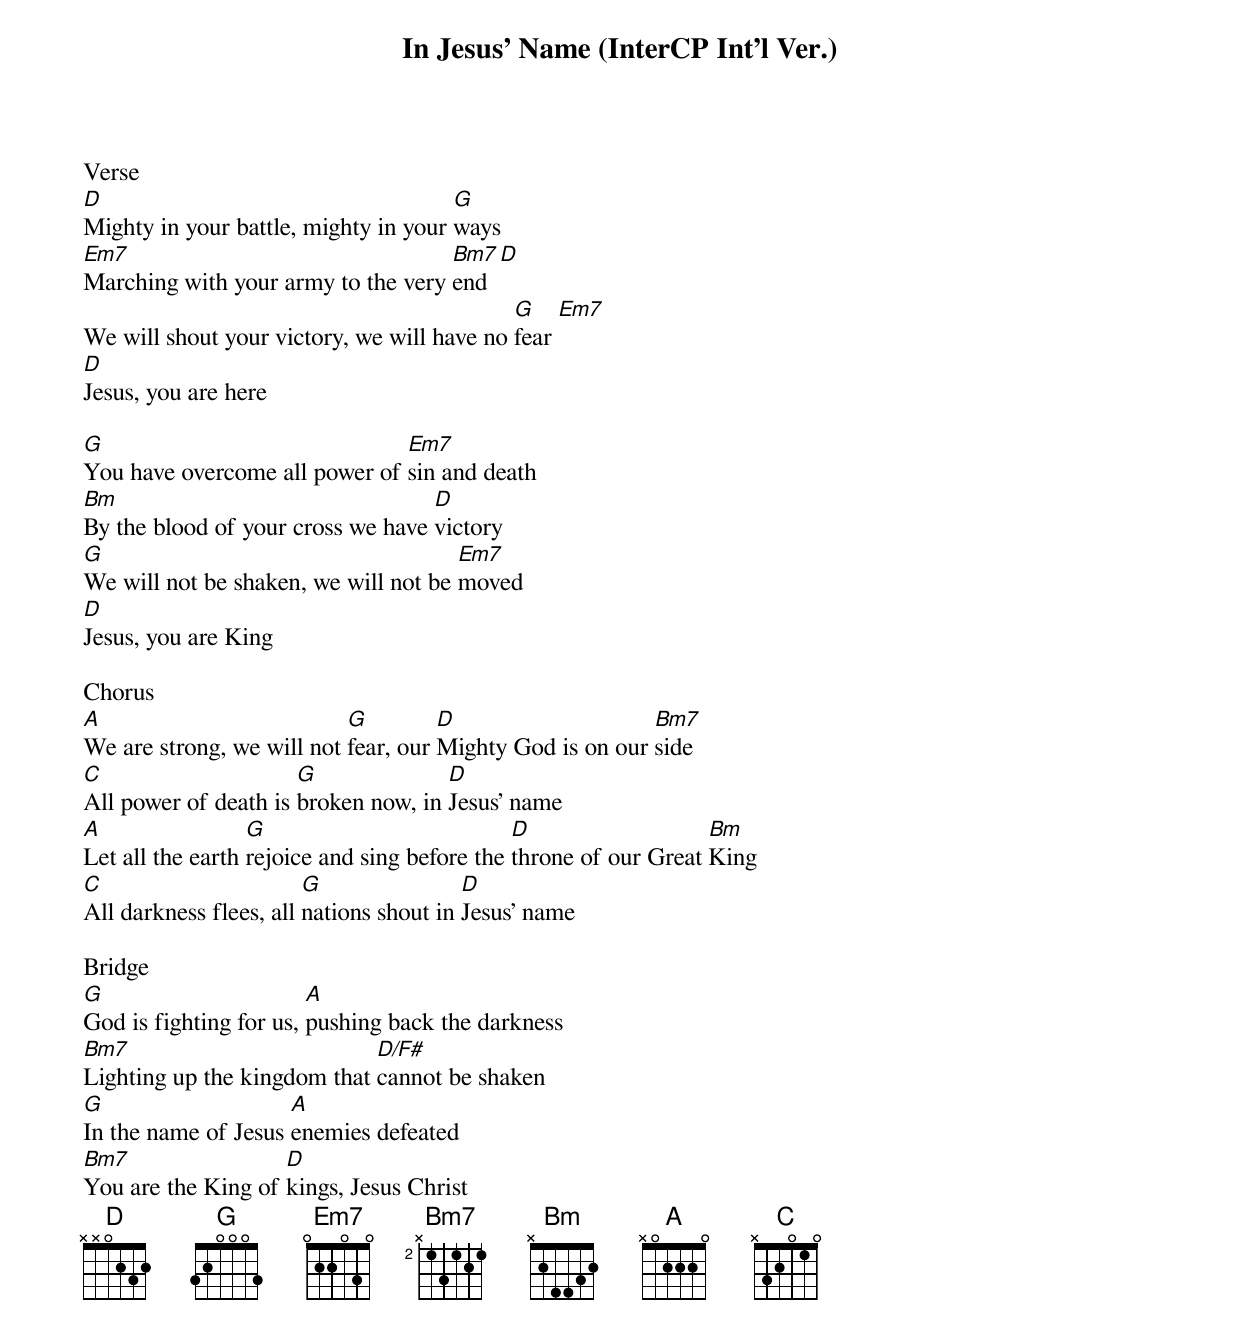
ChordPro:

{title: In Jesus’ Name (InterCP Int’l Ver.)}
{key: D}
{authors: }
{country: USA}
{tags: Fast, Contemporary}
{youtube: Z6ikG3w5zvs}
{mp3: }
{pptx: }

Verse
[D]Mighty in your battle, mighty in your [G]ways
[Em7]Marching with your army to the very [Bm7]end [D]
We will shout your victory, we will have no [G]fear [Em7]
[D]Jesus, you are here

[G]You have overcome all power of [Em7]sin and death
[Bm]By the blood of your cross we have [D]victory
[G]We will not be shaken, we will not be [Em7]moved
[D]Jesus, you are King

Chorus
[A]We are strong, we will not [G]fear, our [D]Mighty God is on our [Bm7]side
[C]All power of death is [G]broken now, in [D]Jesus’ name
[A]Let all the earth [G]rejoice and sing before the [D]throne of our Great [Bm]King
[C]All darkness flees, all [G]nations shout in [D]Jesus’ name

Bridge
[G]God is fighting for us, [A]pushing back the darkness
[Bm7]Lighting up the kingdom that [D/F#]cannot be shaken
[G]In the name of Jesus [A]enemies defeated
[Bm7]You are the King of [D]kings, Jesus Christ
